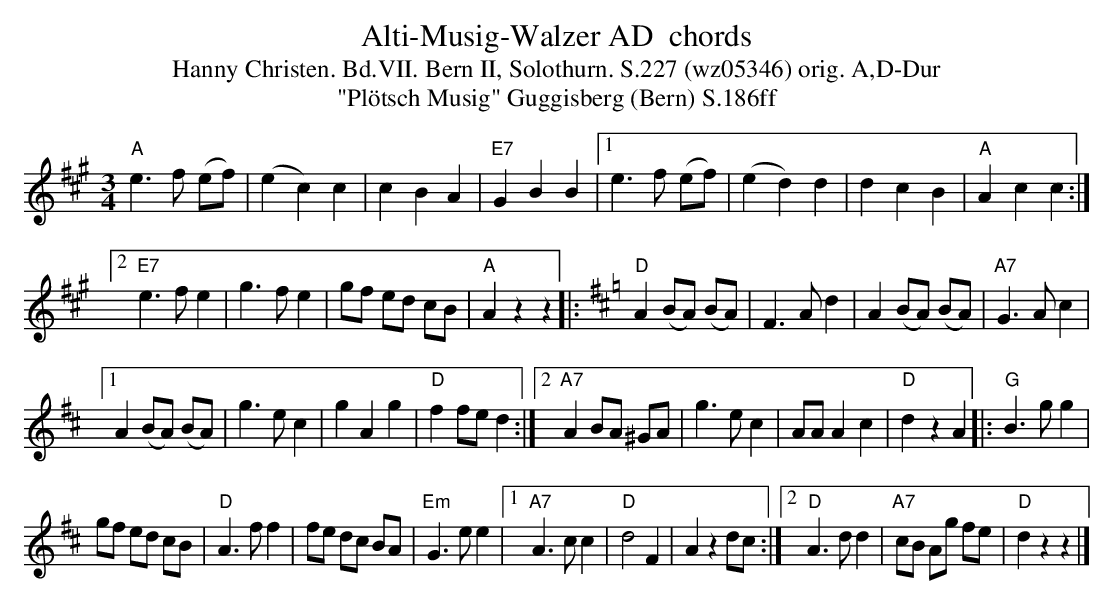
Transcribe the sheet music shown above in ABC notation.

X:1
T: Alti-Musig-Walzer AD  chords
T:Hanny Christen. Bd.VII. Bern II, Solothurn. S.227 (wz05346) orig. A,D-Dur
T: "Pl\"otsch Musig" Guggisberg (Bern) S.186ff
M:3/4
L:1/8
K:A %%MIDI gchordon
"A"e3f (ef) | (e2c2)c2 | c2B2A2 | "E7"G2B2B2 |1 e3f (ef) | (e2d2)d2 | d2c2B2 | "A"A2c2c2 :|2
"E7"e3fe2 | g3fe2 | gf ed cB | "A"A2z2z2 |: [K:D] "D"A2 (BA) (BA) | F3Ad2 | A2 (BA) (BA) | "A7"G3Ac2 |1
A2 (BA) (BA) | g3ec2 | g2A2g2 | "D"f2 fed2 :|2  "A7"A2 BA ^GA | g3ec2 | AAA2c2 | "D"d2z2A2 |: "G"B3gg2 |
gf ed cB | "D"A3ff2 | fe dc BA | "Em"G3ee2 |1 "A7"A3cc2 | "D"d4F2 | A2z2dc :|2 "D"A3dd2 | "A7"cB Ag fe | "D"d2z2z2 |]
